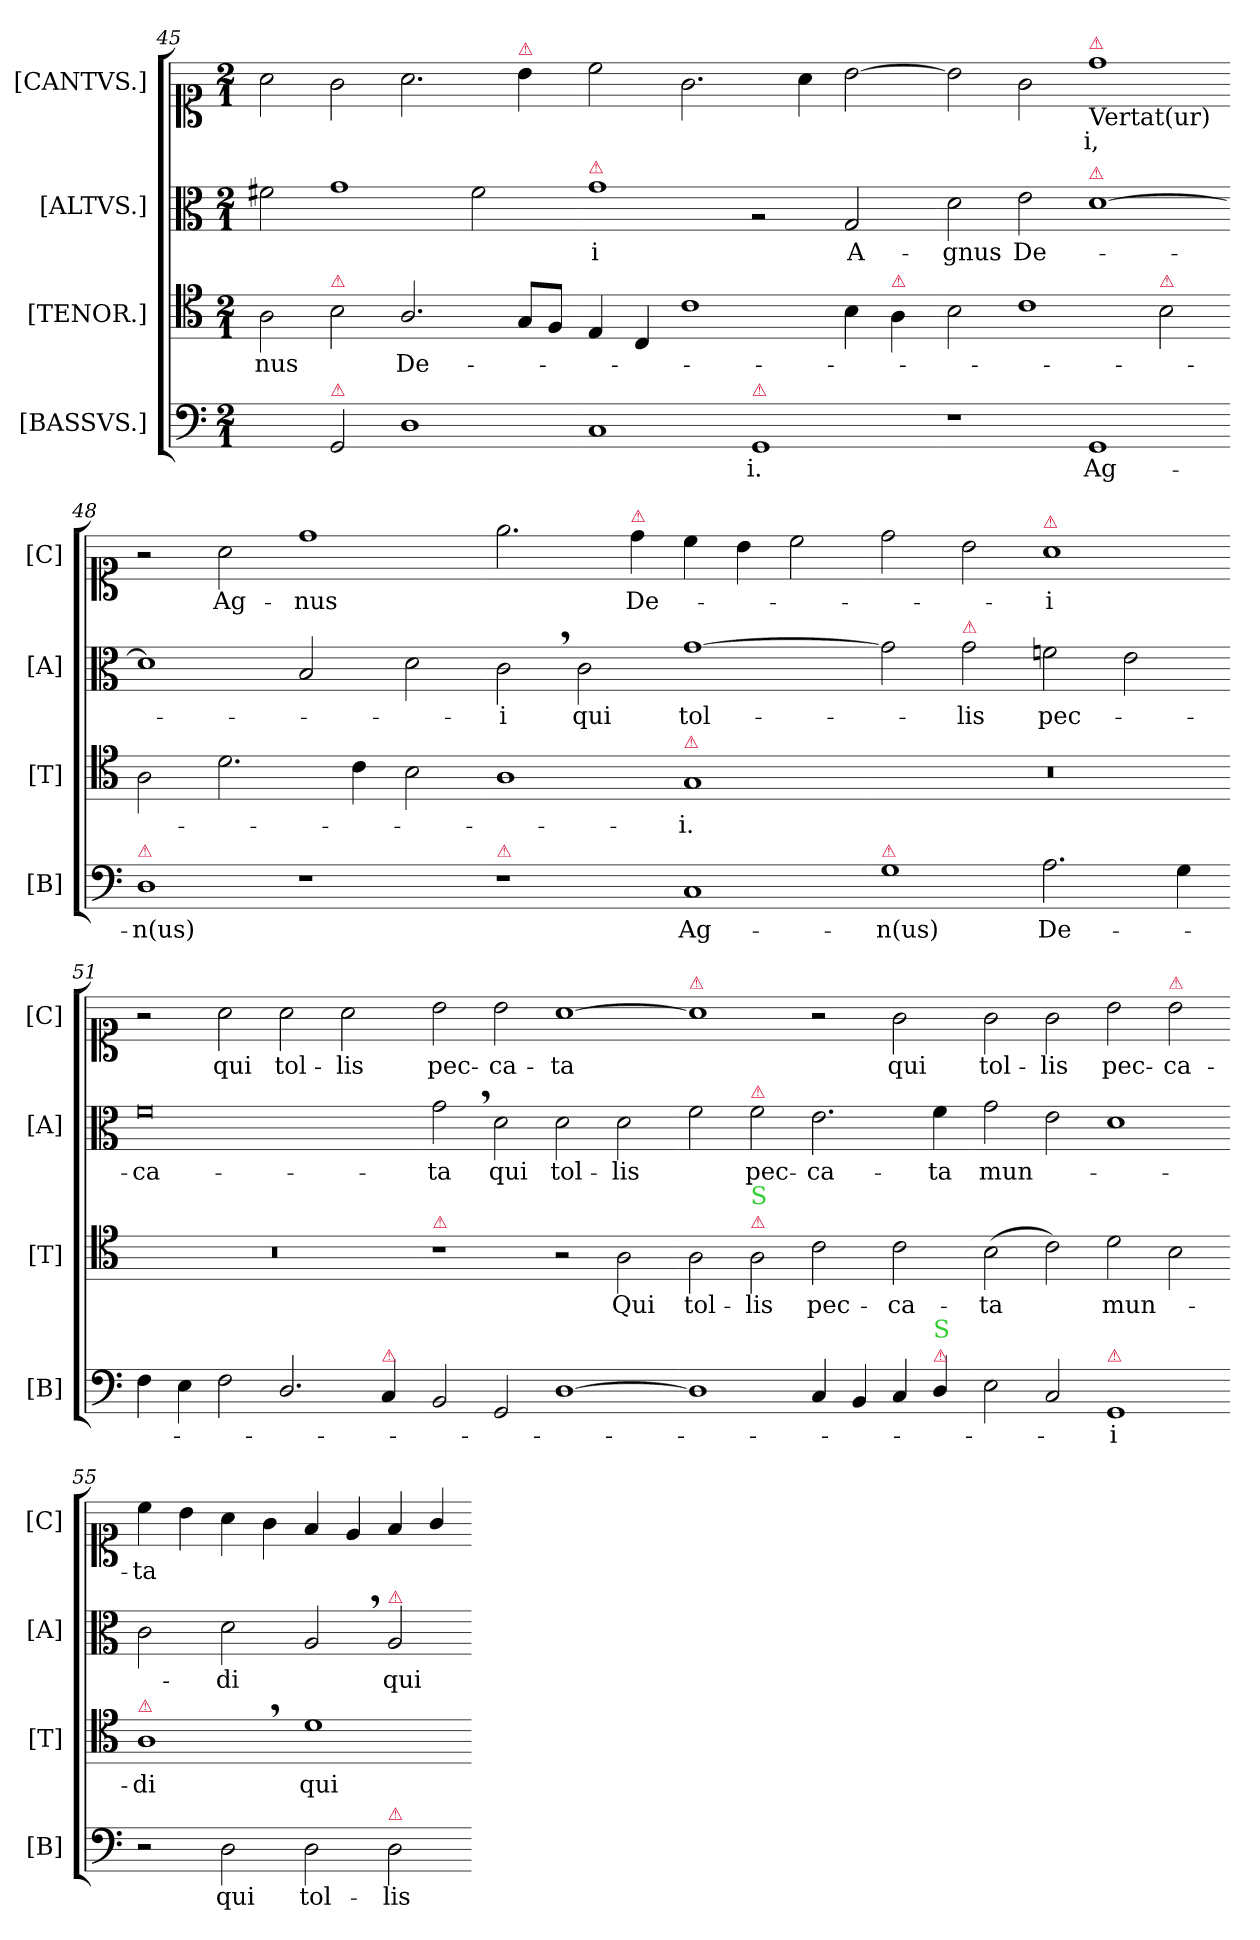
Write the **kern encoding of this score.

**kern	**text	**kern	**text	**kern	**text	**kern	**text
*part4	*part4	*part3	*part3	*part2	*part2	*part1	*part1
*staff4	*staff4	*staff3	*staff3	*staff2	*staff2	*staff1	*staff1
*I"[BASSVS.]	*	*I"[TENOR.]	*	*I"[ALTVS.]	*	*I"[CANTVS.]	*
*I'[B]	*	*I'[T]	*	*I'[A]	*	*I'[C]	*
*clefF4	*	*clefC4	*	*clefC3	*	*clefC1	*
*k[]	*	*k[]	*	*k[]	*	*k[]	*
*M2/1	*	*M2/1	*	*M2/1	*	*M2/1	*
=45	=45	=45	=45	=45	=45	=45	=45
2ryy	.	2A\	-nus	2f#X\	.	2a\	.
!	!	!LO:TX:a:color=crimson:t=⚠	!	!	!	!	!
!LO:TX:a:color=crimson:t=⚠	!	!	!	!	!	!	!
2GG/	.	2B\	.	1g	.	2g\	.
1D	.	2.A/	De-	.	.	2.a\	.
.	.	.	.	2f#\	.	.	.
!	!	!	!	!	!	!LO:TX:a:color=crimson:t=⚠	!
.	.	8G/L	.	.	.	4b\	.
.	.	8F/J	.	.	.	.	.
=46-	=46-	=46-	=46-	=46-	=46-	=46-	=46-
!	!	!	!	!LO:TX:a:color=crimson:t=⚠	!	!	!
1C	.	4E/	.	1g	-i	2cc\	.
.	.	4C/	.	.	.	.	.
.	.	1c	.	.	.	2.g\	.
!LO:TX:a:color=crimson:t=⚠	!	!	!	!	!	!	!
1GG	-i.	.	.	2rA	.	.	.
.	.	.	.	.	.	4a\	.
!	!	!	!	!	!LO:LY:i	!	!
.	.	4B\	.	2G/	A-	[2b\	.
!	!	!LO:TX:a:color=crimson:t=⚠	!	!	!	!	!
.	.	4A\	.	.	.	.	.
=47-	=47-	=47-	=47-	=47-	=47-	=47-	=47-
!	!	!	!	!	!LO:LY:i	!	!
1r	.	2B\	.	2d\	-gnus	2b\]	.
!	!	!	!	!	!LO:LY:i	!	!
.	.	1c	.	2e\	De-	2g\	.
!	!	!	!	!	!	!LO:TX:b:t=Vertat(ur)	!
!	!	!	!	!	!	!LO:TX:a:color=crimson:t=⚠	!
!	!	!	!	!LO:TX:a:color=crimson:t=⚠	!	!	!
1GG	Ag-	.	.	[1d	.	1dd	-i,
!	!	!LO:TX:a:color=crimson:t=⚠	!	!	!	!	!
.	.	2B\	.	.	.	.	.
=48-	=48-	=48-	=48-	=48-	=48-	=48-	=48-
!LO:TX:a:color=crimson:t=⚠	!	!	!	!	!	!	!
1D	-n(us)	2A\	.	1d]	.	2r	.
.	.	2.d\	.	.	.	2a\	Ag-
1r	.	.	.	2B/	.	1dd	-nus
.	.	4c\	.	.	.	.	.
.	.	2B\	.	2d\	.	.	.
=49-	=49-	=49-	=49-	=49-	=49-	=49-	=49-
!LO:TX:a:color=crimson:t=⚠	!	!	!	!	!	!	!
!	!	!	!	!	!LO:LY:i	!	!
1r	.	1A	.	2c,<\	-i	2.ee\	.
.	.	.	.	2c\	qui	.	.
!	!	!	!	!	!	!LO:TX:a:color=crimson:t=⚠	!
.	.	.	.	.	.	4dd\	De-
!	!	!LO:TX:a:color=crimson:t=⚠	!	!	!	!	!
!	!LO:LY:i	!	!	!	!	!	!
1C	Ag-	1G	-i.	[1g	tol-	4cc\	.
.	.	.	.	.	.	4b\	.
.	.	.	.	.	.	2cc\	.
=50-	=50-	=50-	=50-	=50-	=50-	=50-	=50-
!LO:TX:a:color=crimson:t=⚠	!	!	!	!	!	!	!
!	!LO:LY:i	!	!	!	!	!	!
1G	-n(us)	0r	.	2g]	.	2dd\	.
!	!	!	!	!LO:TX:a:color=crimson:t=⚠	!	!	!
.	.	.	.	2g\	-lis	2b\	.
!	!	!	!	!	!	!LO:TX:a:color=crimson:t=⚠	!
2.A\	De-	.	.	2fn\	pec-	1a	-i
.	.	.	.	2e\	.	.	.
4G\	.	.	.	.	.	.	.
=51-	=51-	=51-	=51-	=51-	=51-	=51-	=51-
4F\	.	0r	.	0f	-ca-	2r	.
4E\	.	.	.	.	.	.	.
2F\	.	.	.	.	.	2a\	qui
2.D/	.	.	.	.	.	2a\	tol-
.	.	.	.	.	.	2a\	-lis
!LO:TX:a:color=crimson:t=⚠	!	!	!	!	!	!	!
4C/	.	.	.	.	.	.	.
=52-	=52-	=52-	=52-	=52-	=52-	=52-	=52-
!	!	!LO:TX:a:color=crimson:t=⚠	!	!	!	!	!
2BB/	.	1r	.	2g,>\	-ta	2b\	pec-
2GG/	.	.	.	2d\	qui	2b\	-ca-
[1D	.	2r	.	2d\	tol-	[1a	-ta
.	.	2A\	Qui	2d\	-lis	.	.
=53-	=53-	=53-	=53-	=53-	=53-	=53-	=53-
!	!	!	!	!	!	!LO:TX:a:color=crimson:t=⚠	!
1D]	.	2A\	tol-	2f\	.	1a]	.
!	!	!	!	!LO:TX:a:color=crimson:t=⚠	!	!	!
!	!	!LO:TX:a:color=crimson:t=⚠	!	!	!	!	!
!	!	!LO:TX:a:color=limegreen:t=S	!	!	!	!	!
.	.	2A\	-lis	2f\	pec-	.	.
4C/	.	2c\	pec-	2.e\	-ca-	2r	.
4BB/	.	.	.	.	.	.	.
4C/	.	2c\	-ca-	.	.	2g\	qui
!LO:TX:a:color=crimson:t=⚠	!	!	!	!	!	!	!
!LO:TX:a:color=limegreen:t=S	!	!	!	!	!	!	!
4D/	.	.	.	4f\	-ta	.	.
=54-	=54-	=54-	=54-	=54-	=54-	=54-	=54-
2E\	.	(2B\	-ta	2g\	mun-	2g\	tol-
2C/	.	2c\)	.	2e\	.	2g\	-lis
!LO:TX:a:color=crimson:t=⚠	!	!	!	!	!	!	!
1GG	-i	2d\	mun-	1d	.	2b\	pec-
!	!	!	!	!	!	!LO:TX:a:color=crimson:t=⚠	!
.	.	2B\	.	.	.	2b\	-ca-
=55-	=55-	=55-	=55-	=55-	=55-	=55-	=55-
!	!	!LO:TX:a:color=crimson:t=⚠	!	!	!	!	!
2r	.	1A,<	-di	2c\	.	4cc\	-ta
.	.	.	.	.	.	4b\	.
2D\	qui	.	.	2d\	-di	4a\	.
.	.	.	.	.	.	4g\	.
2D\	tol-	1d	qui	2A,</	.	4f/	.
.	.	.	.	.	.	4e/	.
!	!	!	!	!LO:TX:a:color=crimson:t=⚠	!	!	!
!LO:TX:a:color=crimson:t=⚠	!	!	!	!	!	!	!
2D\	-lis	.	.	2A/	qui	4f/	.
.	.	.	.	.	.	4g/	.
=-	=-	=-	=-	=-	=-	=-	=-
*-	*-	*-	*-	*-	*-	*-	*-
